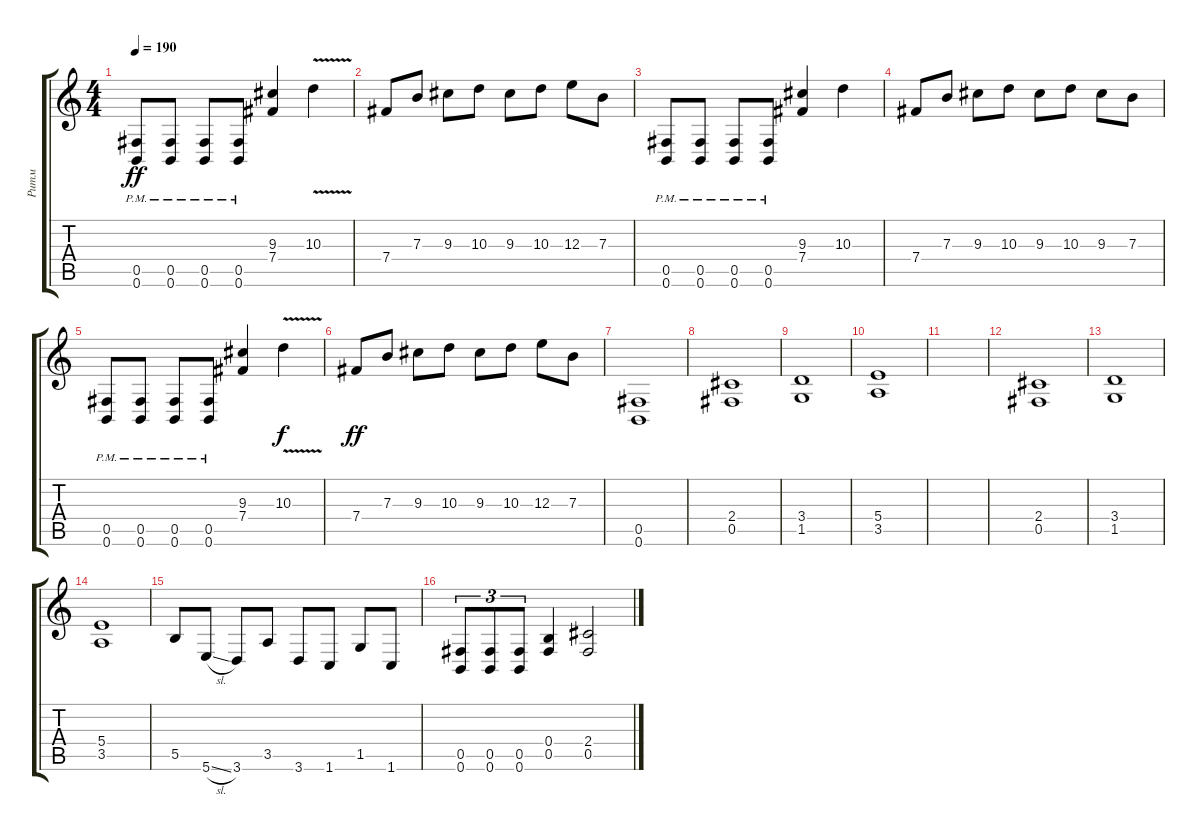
\track ("Ритм" "Ритм") {instrument distortionguitar}
\staff {score tabs}
\tuning (Db4 Ab3 E3 B2 Gb2 B1) {hide}
\ts (4 4)
\tempo 190
\clef g2
\ks c
(0.5{pm} 0.6{pm}).8{dy ff} (0.5{pm} 0.6{pm}).8 (0.5{pm} 0.6{pm}).8 (0.5{pm} 0.6{pm}).8 (9.3 7.4).4 10.3{v}.4 |
7.4.8 7.3.8 9.3.8 10.3.8 9.3.8 10.3.8 12.3.8 7.3.8 |
(0.5{pm} 0.6{pm}).8 (0.5{pm} 0.6{pm}).8 (0.5{pm} 0.6{pm}).8 (0.5{pm} 0.6{pm}).8 (9.3 7.4).4 10.3.4 |
7.4.8 7.3.8 9.3.8 10.3.8 9.3.8 10.3.8 9.3.8 7.3.8 |
(0.5{pm} 0.6{pm}).8 (0.5{pm} 0.6{pm}).8 (0.5{pm} 0.6{pm}).8 (0.5{pm} 0.6{pm}).8 (9.3 7.4).4 10.3{v}.4{dy f} |
7.4.8{dy ff} 7.3.8 9.3.8 10.3.8 9.3.8 10.3.8 12.3.8 7.3.8 |
(0.5 0.6).1 |
(2.4 0.5).1 |
(3.4 1.5).1 |
(5.4 3.5).1 |
|
(2.4 0.5).1 |
(3.4 1.5).1 |
(5.4 3.5).1 |
5.5.8 5.6{sl}.8 3.6.8 3.5.8 3.6.8 1.6.8 1.5.8 1.6.8 |
(0.5 0.6).8{tu (3 2)} (0.5 0.6).8{tu (3 2)} (0.5 0.6).8{tu (3 2)} (0.4 0.5).4 (2.4 0.5).2
